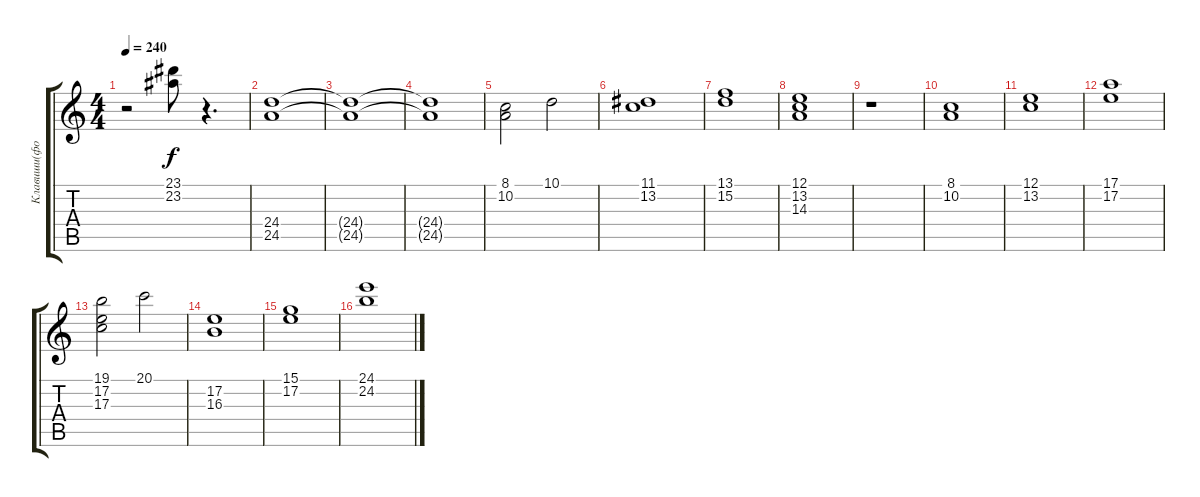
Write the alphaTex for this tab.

\track ("Клавиши(фон)" "Клавиши(фо") {instrument synthstrings2}
\staff {score tabs}
\tuning (E4 B3 G3 D3 A2 E2) {hide}
\ts (4 4)
\tempo 240
\clef g2
\ks c
r.2{dy f} (23.1 23.2).8 r.4{d} |
(24.4 24.5).1 |
(24.4{t} 24.5{t}).1 |
(24.4{t} 24.5{t}).1 |
(8.1 10.2).2 10.1.2 |
(11.1 13.2).1 |
(13.1 15.2).1 |
(12.1 13.2 14.3).1 |
r.1 |
(8.1 10.2).1 |
(12.1 13.2).1 |
(17.1 17.2).1 |
(19.1 17.2 17.3).2 20.1.2 |
(17.2 16.3).1 |
(15.1 17.2).1 |
(24.1 24.2).1
